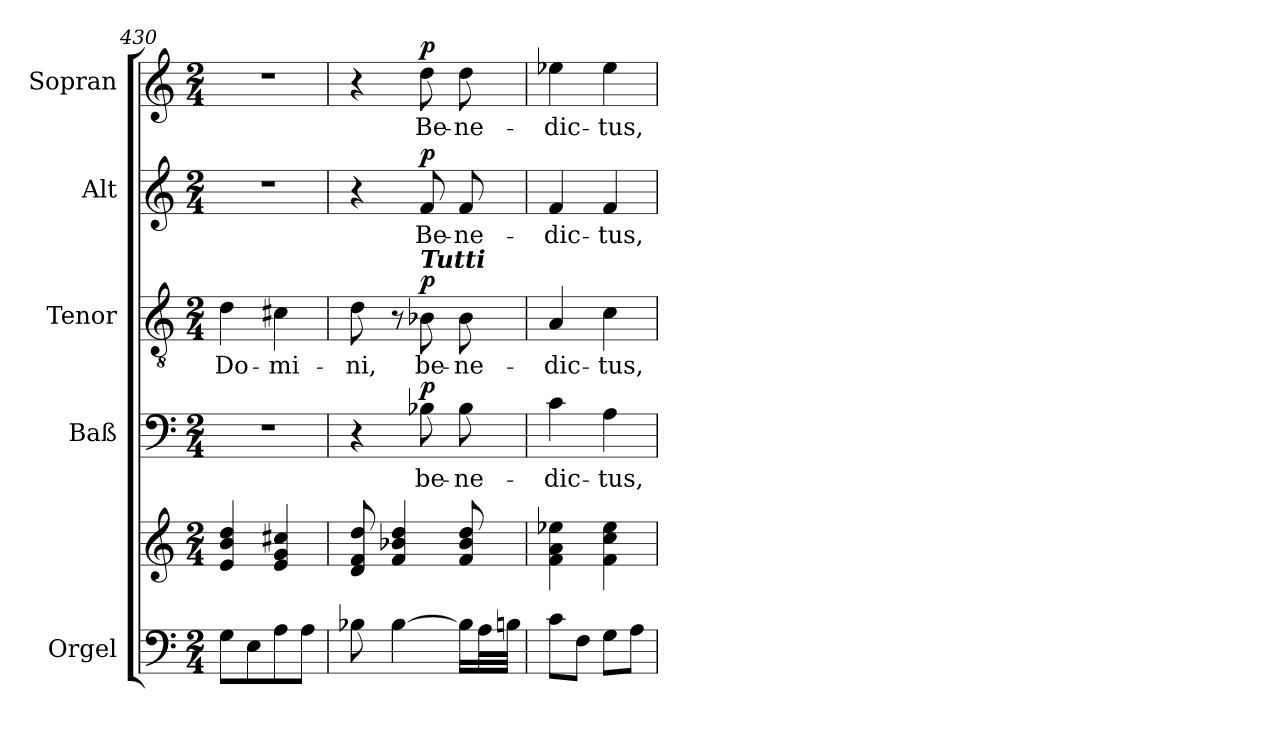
**kern	**kern	**kern	**text	**dynam	**kern	**text	**dynam	**kern	**text	**dynam	**kern	**text	**dynam
*part5	*part5	*part4	*part4	*part4	*part3	*part3	*part3	*part2	*part2	*part2	*part1	*part1	*part1
*staff6	*staff5	*staff4	*staff4	*staff4	*staff3	*staff3	*staff3	*staff2	*staff2	*staff2	*staff1	*staff1	*staff1
*I"Orgel	*	*I"Baß	*	*	*I"Tenor	*	*	*I"Alt	*	*	*I"Sopran	*	*
*clefF4	*clefG2	*clefF4	*	*	*clefGv2	*	*	*clefG2	*	*	*clefG2	*	*
*k[]	*k[]	*k[]	*	*	*k[]	*	*	*k[]	*	*	*k[]	*	*
*C:	*C:	*C:	*	*	*C:	*	*	*C:	*	*	*C:	*	*
*M2/4	*M2/4	*M2/4	*	*	*M2/4	*	*	*M2/4	*	*	*M2/4	*	*
=430	=430	=430	=430	=430	=430	=430	=430	=430	=430	=430	=430	=430	=430
!	!	!	!	!	!	!LO:LY:b	!	!	!	!	!	!	!
8G\L	4e/ 4b/ 4dd/	2r	.	.	4d\	Do-	.	2r	.	.	2r	.	.
8E\	.	.	.	.	.	.	.	.	.	.	.	.	.
!	!	!	!	!	!	!LO:LY:b	!	!	!	!	!	!	!
8A\	4e/ 4g/ 4cc#X/	.	.	.	4c#X\	-mi-	.	.	.	.	.	.	.
8A\J	.	.	.	.	.	.	.	.	.	.	.	.	.
=431	=431	=431	=431	=431	=431	=431	=431	=431	=431	=431	=431	=431	=431
!	!	!	!	!	!	!LO:LY:b	!	!	!	!	!	!	!
8B-X\	8d/ 8f/ 8dd/	4r	.	.	8d\	-ni,	.	4r	.	.	4r	.	.
[4B-\	4f/ 4b-X/ 4dd/	.	.	.	8r	.	.	.	.	.	.	.	.
!	!	!	!	!	!LO:TX:a:Bi:t=Tutti	!	!	!	!	!	!	!	!
!	!	!	!LO:LY:b	!LO:DY:a	!	!LO:LY:b	!LO:DY:a	!	!LO:LY:b	!LO:DY:a	!	!LO:LY:b	!LO:DY:a
.	.	8B-X\	be-	p	8B-X\	be-	p	8f/	Be-	p	8dd\	Be-	p
!	!	!	!LO:LY:b	!	!	!LO:LY:b	!	!	!LO:LY:b	!	!	!LO:LY:b	!
16B-\LL]	8f/ 8b-/ 8dd/	8B-\	-ne-	.	8B-\	-ne-	.	8f/	-ne-	.	8dd\	-ne-	.
32A\L	.	.	.	.	.	.	.	.	.	.	.	.	.
32Bn\JJJ	.	.	.	.	.	.	.	.	.	.	.	.	.
=432	=432	=432	=432	=432	=432	=432	=432	=432	=432	=432	=432	=432	=432
!	!	!	!LO:LY:b	!	!	!LO:LY:b	!	!	!LO:LY:b	!	!	!LO:LY:b	!
8c\L	4f\ 4a\ 4ee-X\	4c\	-dic-	.	4A/	-dic-	.	4f/	-dic-	.	4ee-X\	-dic-	.
8F\J	.	.	.	.	.	.	.	.	.	.	.	.	.
!	!	!	!LO:LY:b	!	!	!LO:LY:b	!	!	!LO:LY:b	!	!	!LO:LY:b	!
8G\L	4f\ 4cc\ 4ee-\	4A\	-tus,	.	4c\	-tus,	.	4f/	-tus,	.	4ee-\	-tus,	.
8A\J	.	.	.	.	.	.	.	.	.	.	.	.	.
=	=	=	=	=	=	=	=	=	=	=	=	=	=
*-	*-	*-	*-	*-	*-	*-	*-	*-	*-	*-	*-	*-	*-
